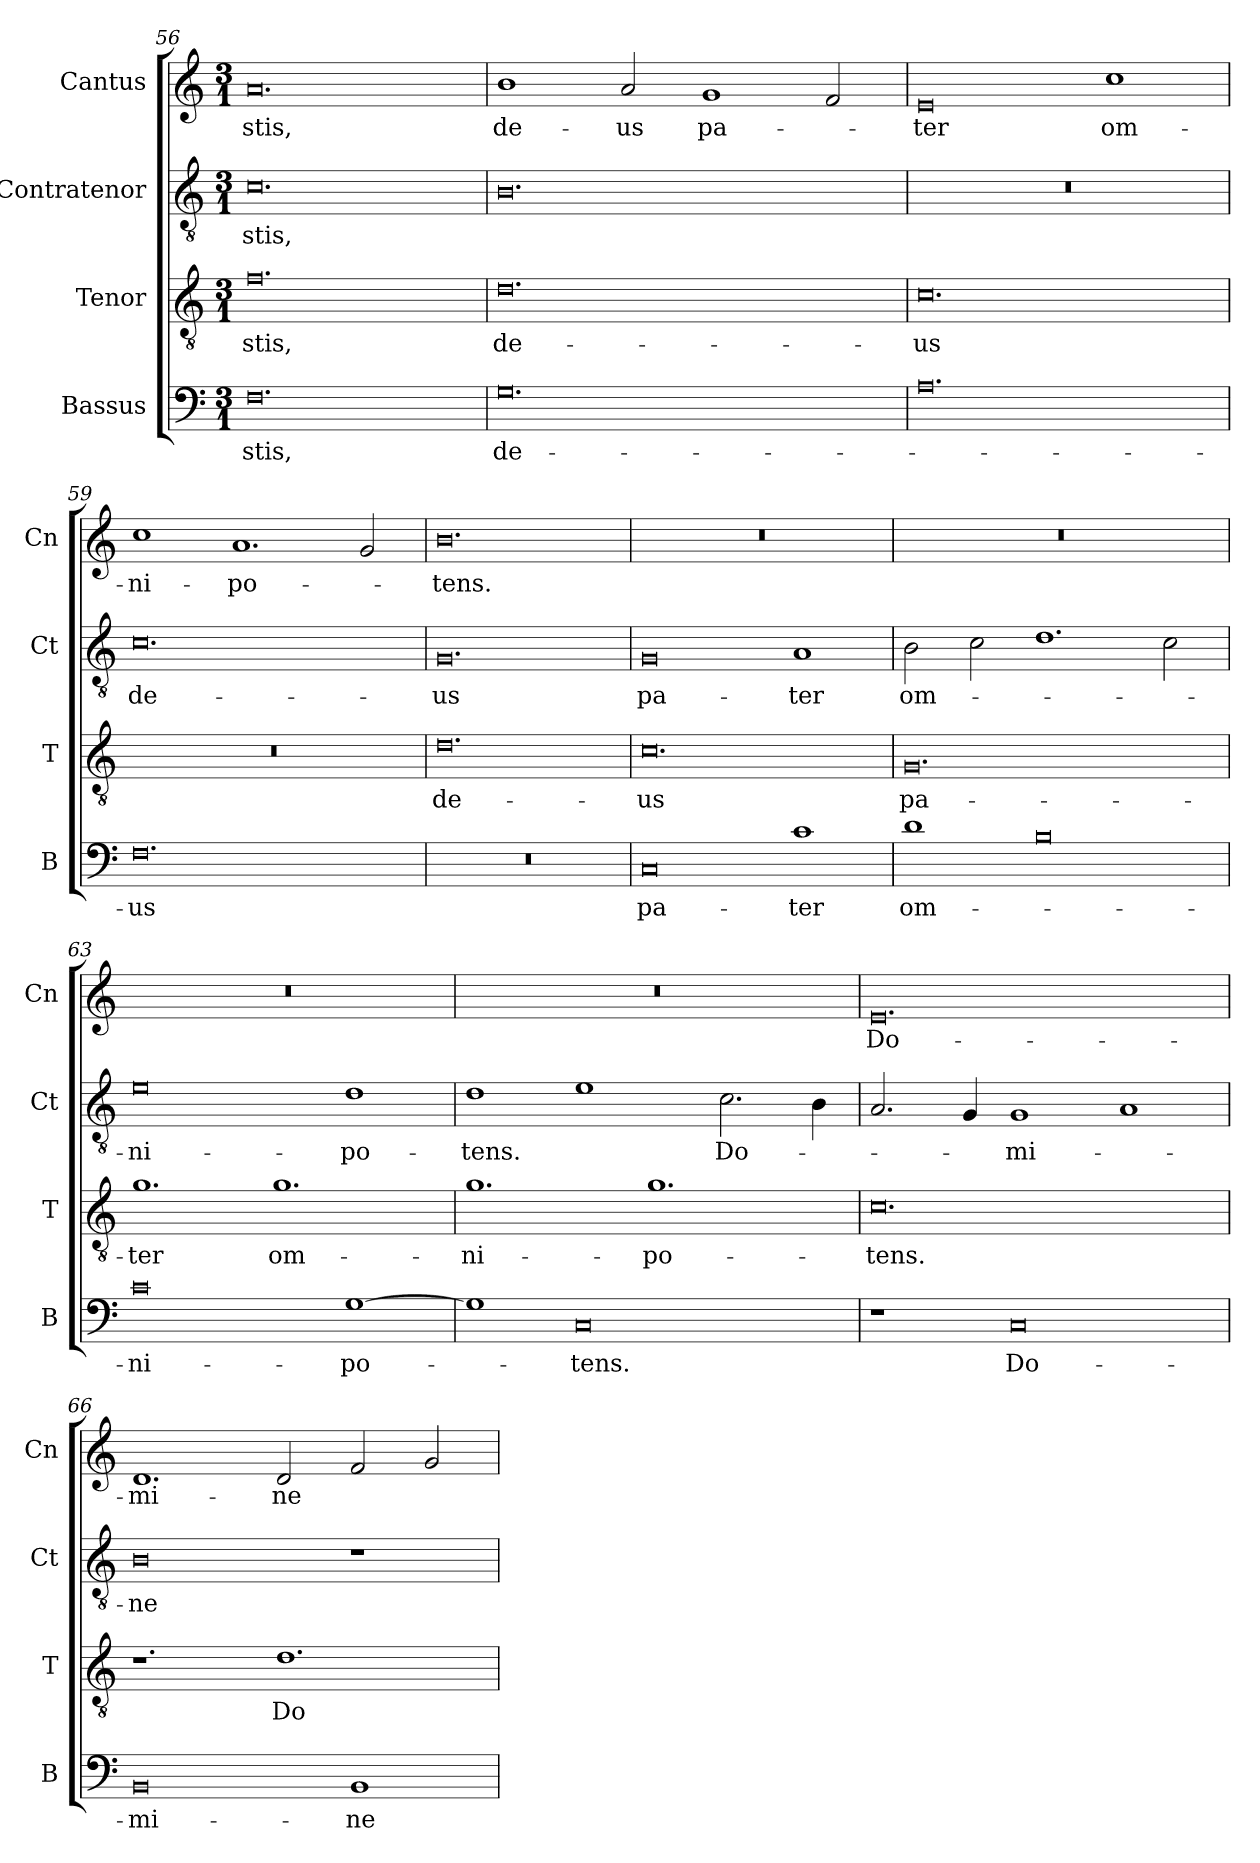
**kern	**text	**kern	**text	**kern	**text	**kern	**text
*part4	*part4	*part3	*part3	*part2	*part2	*part1	*part1
*staff4	*staff4	*staff3	*staff3	*staff2	*staff2	*staff1	*staff1
*I"Bassus	*	*I"Tenor	*	*I"Contratenor	*	*I"Cantus	*
*I'B	*	*I'T	*	*I'Ct	*	*I'Cn	*
*clefF4	*	*clefGv2	*	*clefGv2	*	*clefG2	*
*k[]	*	*k[]	*	*k[]	*	*k[]	*
*M3/1	*	*M3/1	*	*M3/1	*	*M3/1	*
=56	=56	=56	=56	=56	=56	=56	=56
0.F	-stis,	0.f	-stis,	0.c	-stis,	0.a	-stis,
=57	=57	=57	=57	=57	=57	=57	=57
0.G	de-	0.d	de-	0.B	.	1b	de-
.	.	.	.	.	.	2a/	-us
.	.	.	.	.	.	1g	pa-
.	.	.	.	.	.	2f/	.
=58	=58	=58	=58	=58	=58	=58	=58
0.A	.	0.c	-us	0.r	.	0e	-ter
.	.	.	.	.	.	1cc	om-
=59	=59	=59	=59	=59	=59	=59	=59
0.F	-us	0.r	.	0.c	de-	1cc	-ni-
.	.	.	.	.	.	1.a	-po-
.	.	.	.	.	.	2g/	.
=60	=60	=60	=60	=60	=60	=60	=60
0.r	.	0.d	de-	0.G	-us	0.b	-tens.
=61	=61	=61	=61	=61	=61	=61	=61
0C	pa-	0.c	-us	0G	pa-	0.r	.
1c	-ter	.	.	1A	-ter	.	.
=62	=62	=62	=62	=62	=62	=62	=62
1d	om-	0.G	pa-	2B\	om-	0.r	.
.	.	.	.	2c\	.	.	.
0B	.	.	.	1.d	.	.	.
.	.	.	.	2c\	.	.	.
=63	=63	=63	=63	=63	=63	=63	=63
0c	-ni-	1.g	-ter	0e	-ni-	0.r	.
.	.	1.g	om-	.	.	.	.
[1G	-po-	.	.	1d	-po-	.	.
=64	=64	=64	=64	=64	=64	=64	=64
1G]	.	1.g	-ni-	1d	-tens.	0.r	.
0C	-tens.	.	.	1e	.	.	.
.	.	1.g	-po-	.	.	.	.
.	.	.	.	2.c\	Do-	.	.
.	.	.	.	4B\	.	.	.
=65	=65	=65	=65	=65	=65	=65	=65
1r	.	0.c	-tens.	2.A/	.	0.e	Do-
.	.	.	.	4G/	.	.	.
0C	Do-	.	.	1G	-mi-	.	.
.	.	.	.	1A	.	.	.
=66	=66	=66	=66	=66	=66	=66	=66
0BB	-mi-	1.r	.	0B	-ne	1.d	-mi-
.	.	1.d	Do-	.	.	2d/	-ne
1BB	-ne	.	.	1r	.	2f/	.
.	.	.	.	.	.	2g/	.
=	=	=	=	=	=	=	=
*-	*-	*-	*-	*-	*-	*-	*-
